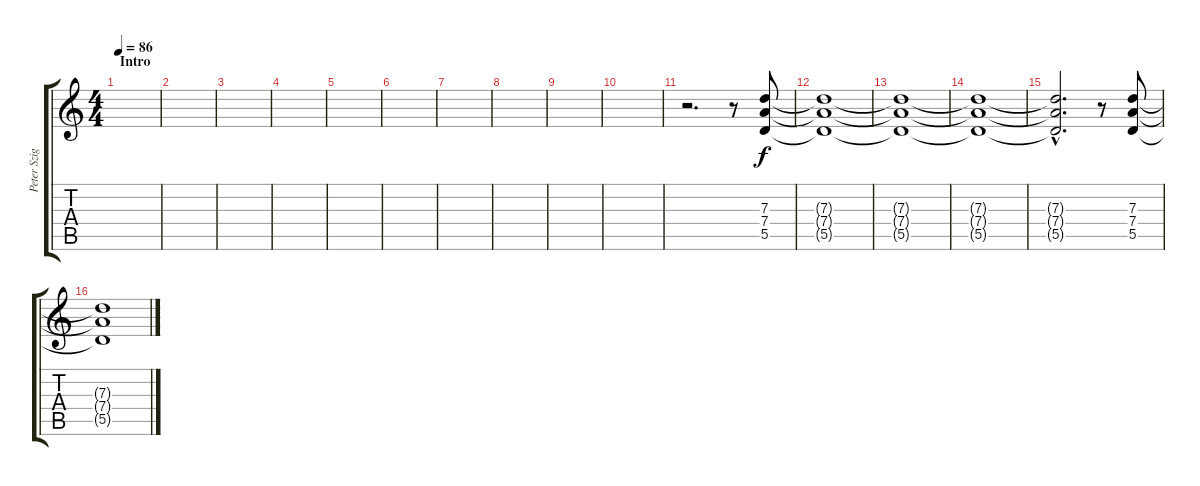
\track ("Peter Szigeti" "Peter Szig") {instrument distortionguitar}
\staff {score tabs}
\tuning (E4 B3 G3 D3 A2 E2) {hide}
\ts (4 4)
\section ("" "Intro")
\tempo 86
\clef g2
\ks c
|
|
|
|
|
|
|
|
|
|
r.2{d volume 6} r.8 (7.3 7.4 5.5).8 |
(7.3{t} 7.4{t} 5.5{t}).1 |
(7.3{t} 7.4{t} 5.5{t}).1{volume 5} |
(7.3{t} 7.4{t} 5.5{t}).1 |
(7.3{hac t} 7.4{hac t} 5.5{hac t}).2{d volume 1} r.8 (7.3 7.4 5.5).8{volume 7} |
(7.3{t} 7.4{t} 5.5{t}).1
